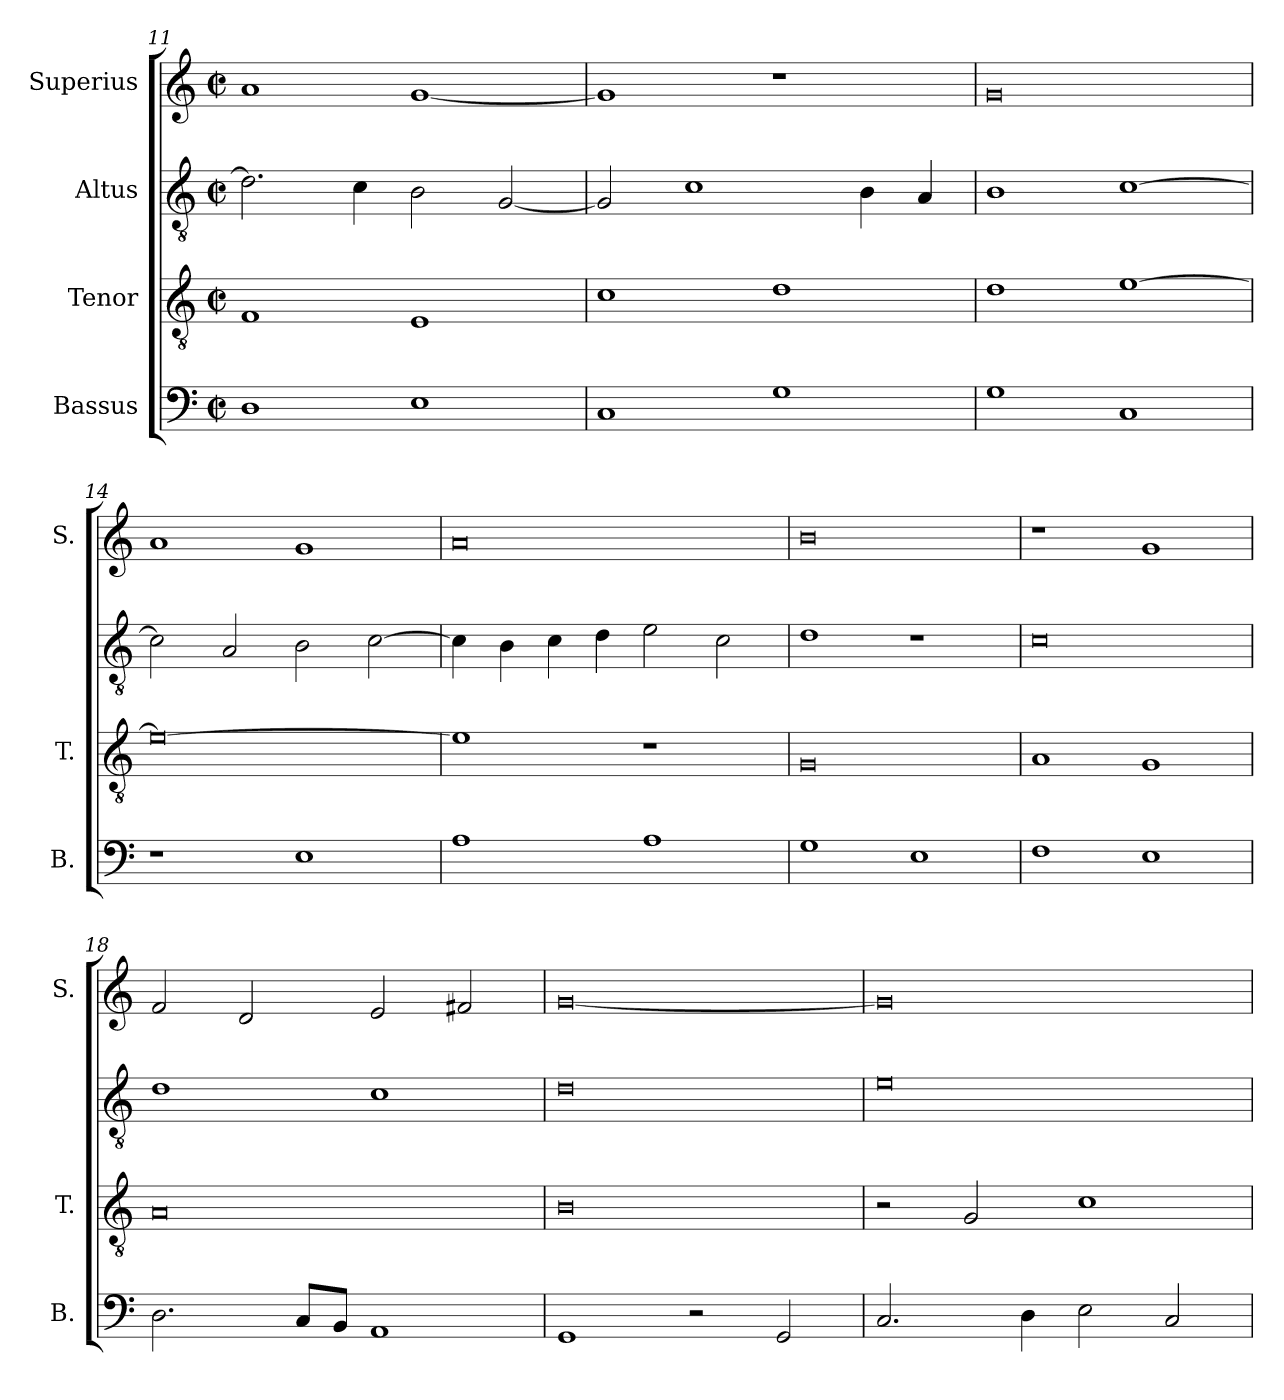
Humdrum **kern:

**kern	**kern	**kern	**kern
*part4	*part3	*part2	*part1
*staff4	*staff3	*staff2	*staff1
*I"Bassus	*I"Tenor	*I"Altus	*I"Superius
*I'B.	*I'T.	*	*I'S.
*clefF4	*clefGv2	*clefGv2	*clefG2
*	*ITrd7c12	*ITrd7c12	*
*k[]	*k[]	*k[]	*k[]
*C:	*C:	*C:	*C:
*M2/2	*M2/2	*M2/2	*M2/2
*met(c|)	*met(c|)	*met(c|)	*met(c|)
=11	=11	=11	=11
1Di	1FFi	2.Di\]	1ai
.	.	4Ci\	.
1Ei	1EEi	2BBi\	[<1gi
.	.	[<2GGi/	.
=12	=12	=12	=12
1Ci	1Ci	2GGi/]	1gi]
.	.	1Ci	.
1Gi	1Di	.	1r
.	.	4BBi\	.
.	.	4AAi/	.
!!LO:PB:g=z
=13	=13	=13	=13
1Gi	1Di	1BBi	0gi
1Ci	[>1Ei	[>1Ci	.
=14	=14	=14	=14
1r	0Ei_>	2Ci\]	1ai
.	.	2AAi/	.
1Ei	.	2BBi\	1gi
.	.	[>2Ci\	.
=15	=15	=15	=15
1Ai	1Ei]	4Ci\]	0ai
.	.	4BBi\	.
.	.	4Ci\	.
.	.	4Di\	.
1Ai	1r	2Ei\	.
.	.	2Ci\	.
=16	=16	=16	=16
1Gi	0GGi	1Di	0bi
1Ei	.	1r	.
=17	=17	=17	=17
1Fi	1AAi	0Ci	1r
1Ei	1GGi	.	1gi
!!LO:LB:g=z
=18	=18	=18	=18
2.Di\	0AAi	1Di	2fi/
.	.	.	2di/
8Ci/L	.	.	.
8BBi/J	.	.	.
1AAi	.	1Ci	2ei/
.	.	.	2f#Xi/
=19	=19	=19	=19
1GGi	0BBi	0Di	[<0gi
2r	.	.	.
2GGi/	.	.	.
=20	=20	=20	=20
2.Ci/	2r	0Ei	0gi]
.	2GGi/	.	.
4Di\	.	.	.
2Ei\	1Ci	.	.
2Ci/	.	.	.
=	=	=	=
*-	*-	*-	*-
